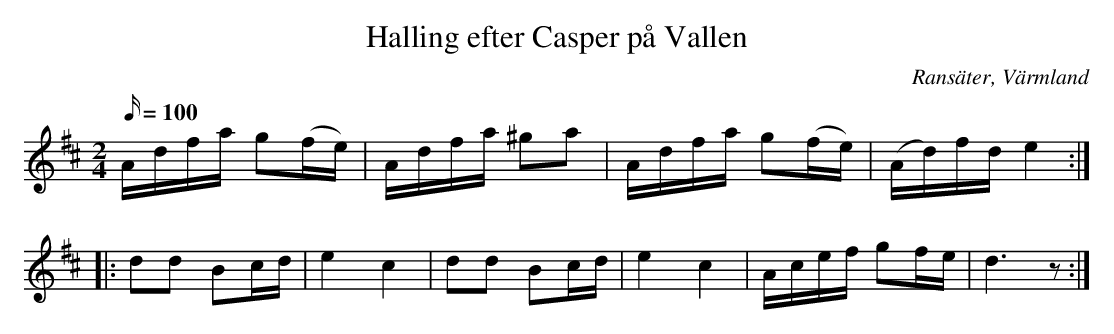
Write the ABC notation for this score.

X:1
T:Halling efter Casper på Vallen
O:Ransäter, Värmland
M:2/4
L:1/16
Q:100
K:D
Adfa g2(fe) | Adfa ^g2a2 | Adfa g2(fe) | (Ad)fd e4 :|
L:1/8
|: dd Bc/d/ | e2 c2 | dd Bc/d/ | e2 c2 | A/c/e/f/ gf/e/ | d3 z :|
